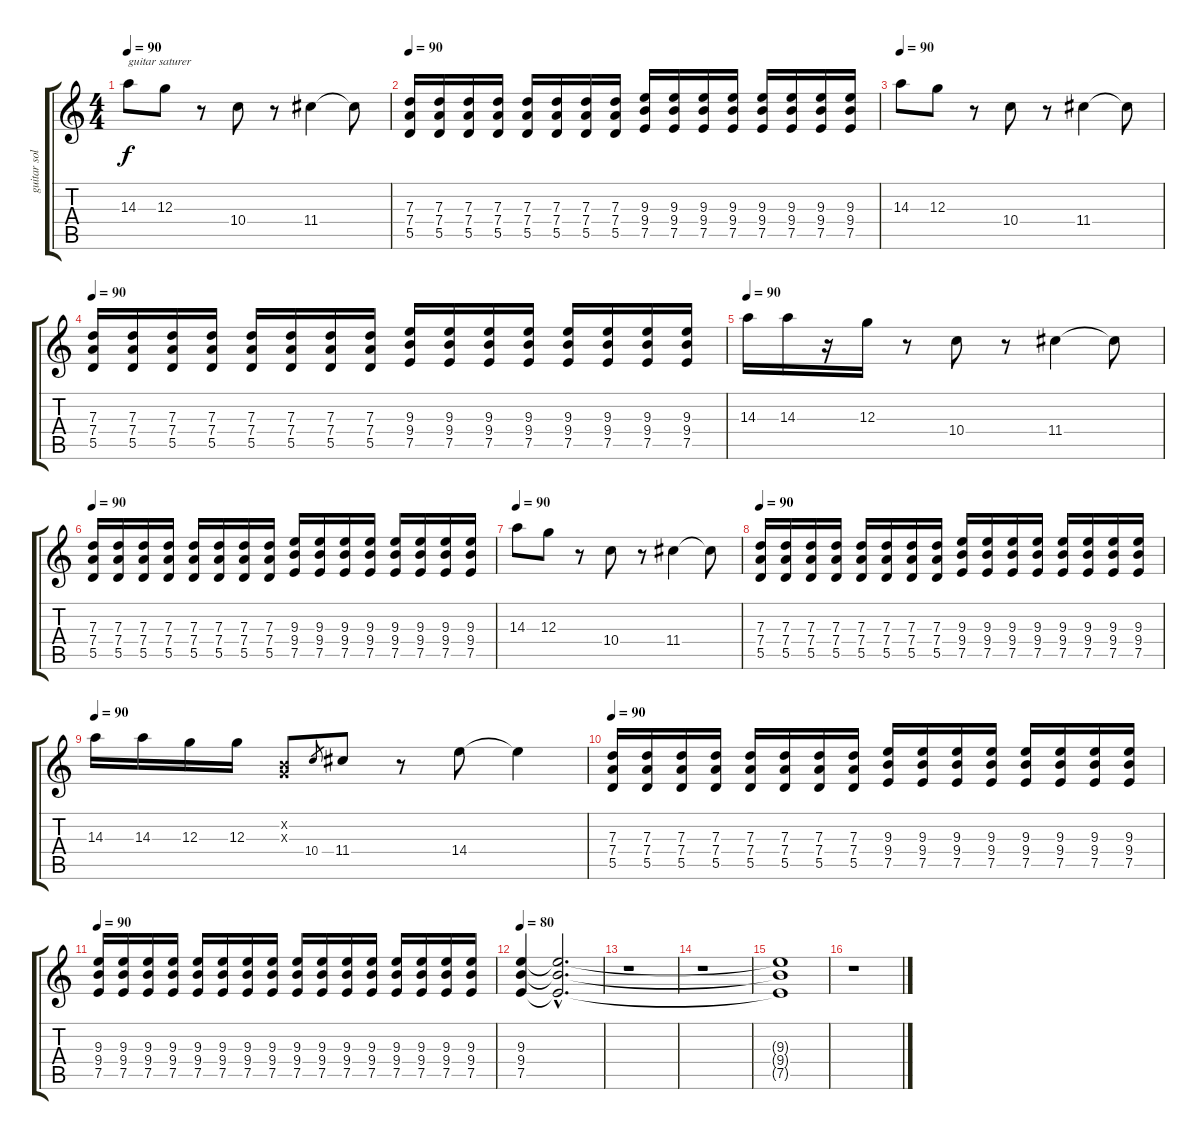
\track ("guitar solo" "guitar sol") {instrument electricguitarclean}
\staff {score tabs}
\tuning (E4 B3 G3 D3 A2 E2) {hide}
\ts (4 4)
\tempo 100
\tempo 90
\clef g2
\ks c
14.3.8{txt "guitar saturer" dy f instrument overdrivenguitar} 12.3.8 r.8 10.4.8 r.8 11.4.4 11.4{t}.8 |
\tempo 90
(7.3 7.4 5.5).16{instrument overdrivenguitar} (7.3 7.4 5.5).16 (7.3 7.4 5.5).16 (7.3 7.4 5.5).16 (7.3 7.4 5.5).16 (7.3 7.4 5.5).16 (7.3 7.4 5.5).16 (7.3 7.4 5.5).16 (9.3 9.4 7.5).16 (9.3 9.4 7.5).16 (9.3 9.4 7.5).16 (9.3 9.4 7.5).16 (9.3 9.4 7.5).16 (9.3 9.4 7.5).16 (9.3 9.4 7.5).16 (9.3 9.4 7.5).16 |
\tempo 100
\tempo 90
14.3.8{instrument overdrivenguitar} 12.3.8 r.8 10.4.8 r.8 11.4.4 11.4{t}.8 |
\tempo 90
(7.3 7.4 5.5).16{instrument overdrivenguitar} (7.3 7.4 5.5).16 (7.3 7.4 5.5).16 (7.3 7.4 5.5).16 (7.3 7.4 5.5).16 (7.3 7.4 5.5).16 (7.3 7.4 5.5).16 (7.3 7.4 5.5).16 (9.3 9.4 7.5).16 (9.3 9.4 7.5).16 (9.3 9.4 7.5).16 (9.3 9.4 7.5).16 (9.3 9.4 7.5).16 (9.3 9.4 7.5).16 (9.3 9.4 7.5).16 (9.3 9.4 7.5).16 |
\tempo 100
\tempo 90
14.3.16{instrument overdrivenguitar} 14.3.16 r.16 12.3.16 r.8 10.4.8 r.8 11.4.4 11.4{t}.8 |
\tempo 90
(7.3 7.4 5.5).16{instrument overdrivenguitar} (7.3 7.4 5.5).16 (7.3 7.4 5.5).16 (7.3 7.4 5.5).16 (7.3 7.4 5.5).16 (7.3 7.4 5.5).16 (7.3 7.4 5.5).16 (7.3 7.4 5.5).16 (9.3 9.4 7.5).16 (9.3 9.4 7.5).16 (9.3 9.4 7.5).16 (9.3 9.4 7.5).16 (9.3 9.4 7.5).16 (9.3 9.4 7.5).16 (9.3 9.4 7.5).16 (9.3 9.4 7.5).16 |
\tempo 100
\tempo 90
14.3.8{instrument overdrivenguitar} 12.3.8 r.8 10.4.8 r.8 11.4.4 11.4{t}.8 |
\tempo 90
(7.3 7.4 5.5).16{instrument overdrivenguitar} (7.3 7.4 5.5).16 (7.3 7.4 5.5).16 (7.3 7.4 5.5).16 (7.3 7.4 5.5).16 (7.3 7.4 5.5).16 (7.3 7.4 5.5).16 (7.3 7.4 5.5).16 (9.3 9.4 7.5).16 (9.3 9.4 7.5).16 (9.3 9.4 7.5).16 (9.3 9.4 7.5).16 (9.3 9.4 7.5).16 (9.3 9.4 7.5).16 (9.3 9.4 7.5).16 (9.3 9.4 7.5).16 |
\tempo 100
\tempo 90
14.3.16{instrument overdrivenguitar} 14.3.16 12.3.16 12.3.16 (0.2{x} 0.3{x}).8 10.4.8{gr} 11.4.8 r.8 14.4.8 14.4{t}.4 |
\tempo 90
(7.3 7.4 5.5).16{instrument overdrivenguitar} (7.3 7.4 5.5).16 (7.3 7.4 5.5).16 (7.3 7.4 5.5).16 (7.3 7.4 5.5).16 (7.3 7.4 5.5).16 (7.3 7.4 5.5).16 (7.3 7.4 5.5).16 (9.3 9.4 7.5).16 (9.3 9.4 7.5).16 (9.3 9.4 7.5).16 (9.3 9.4 7.5).16 (9.3 9.4 7.5).16 (9.3 9.4 7.5).16 (9.3 9.4 7.5).16 (9.3 9.4 7.5).16 |
\tempo 90
(9.3 9.4 7.5).16 (9.3 9.4 7.5).16 (9.3 9.4 7.5).16 (9.3 9.4 7.5).16 (9.3 9.4 7.5).16 (9.3 9.4 7.5).16 (9.3 9.4 7.5).16 (9.3 9.4 7.5).16 (9.3 9.4 7.5).16 (9.3 9.4 7.5).16 (9.3 9.4 7.5).16 (9.3 9.4 7.5).16 (9.3 9.4 7.5).16 (9.3 9.4 7.5).16 (9.3 9.4 7.5).16 (9.3 9.4 7.5).16 |
\tempo 80
(9.3 9.4 7.5).4{instrument overdrivenguitar} (9.3{hac t} 9.4{t} 7.5{hac t}).2{d} |
r.1 |
r.1 |
(9.3{t} 9.4{t} 7.5{t}).1 |
r.1
